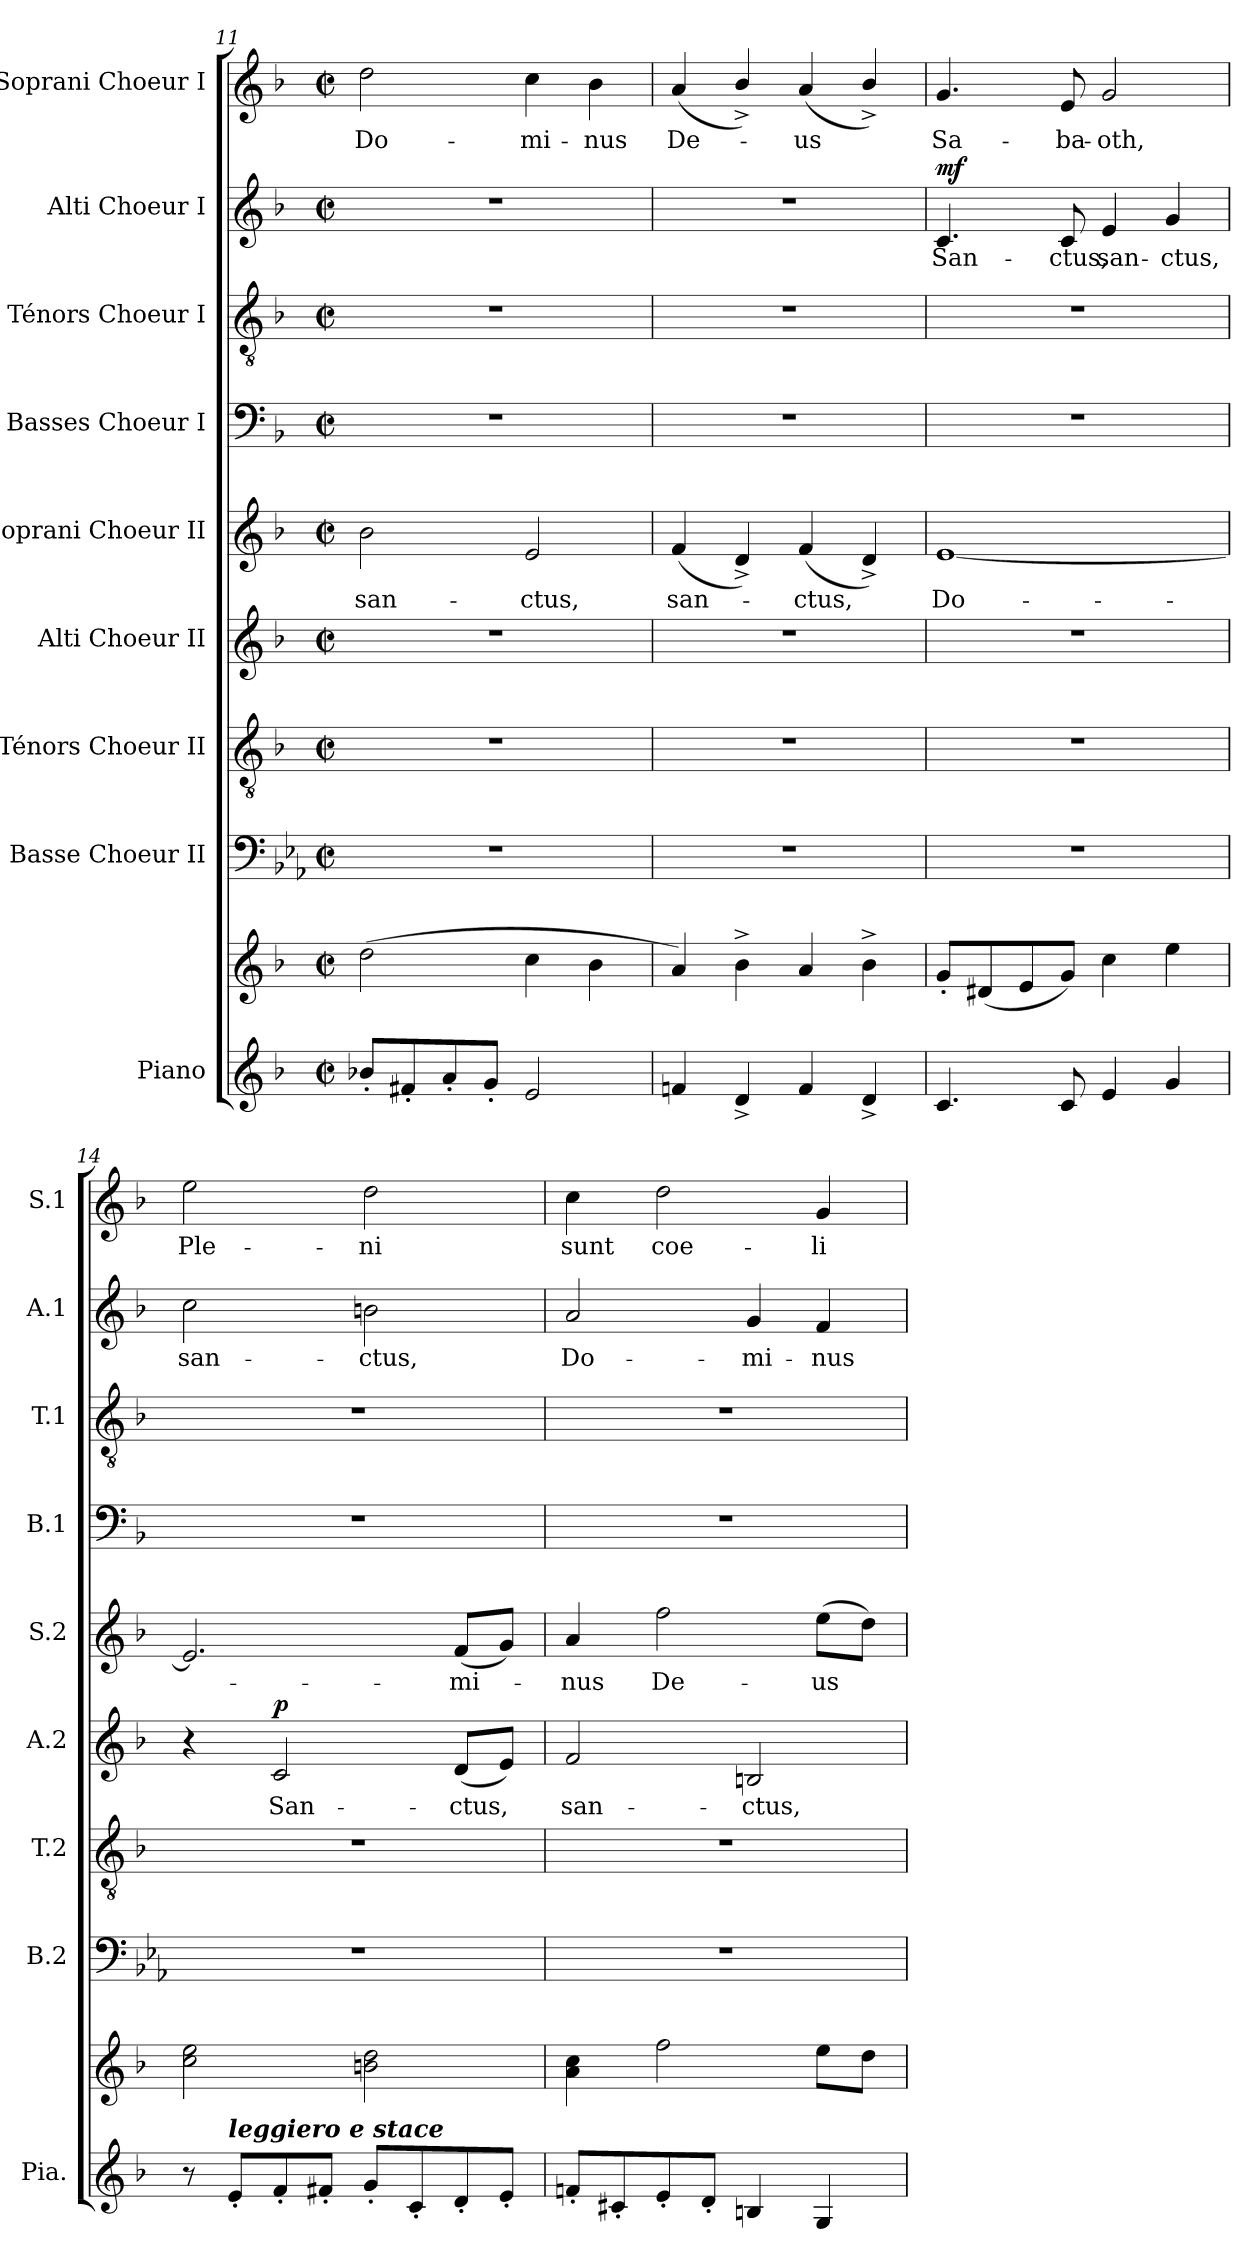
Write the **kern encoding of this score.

**kern	**kern	**kern	**kern	**kern	**text	**dynam	**kern	**text	**kern	**kern	**kern	**text	**dynam	**kern	**text
*part9	*part9	*part8	*part7	*part6	*part6	*part6	*part5	*part5	*part4	*part3	*part2	*part2	*part2	*part1	*part1
*staff10	*staff9	*staff8	*staff7	*staff6	*staff6	*staff6	*staff5	*staff5	*staff4	*staff3	*staff2	*staff2	*staff2	*staff1	*staff1
*I"Piano	*	*I"Basse Choeur II	*I"Ténors Choeur II	*I"Alti Choeur II	*	*	*I"Soprani Choeur II	*	*I"Basses Choeur I	*I"Ténors Choeur I	*I"Alti Choeur I	*	*	*I"Soprani Choeur I	*
*I'Pia.	*	*I'B.2	*I'T.2	*I'A.2	*	*	*I'S.2	*	*I'B.1	*I'T.1	*I'A.1	*	*	*I'S.1	*
*clefG2	*clefG2	*clefF4	*clefGv2	*clefG2	*	*	*clefG2	*	*clefF4	*clefGv2	*clefG2	*	*	*clefG2	*
*	*	*ITrd8c14	*	*	*	*	*	*	*	*	*	*	*	*	*
*k[b-]	*k[b-]	*k[b-e-a-]	*k[b-]	*k[b-]	*	*	*k[b-]	*	*k[b-]	*k[b-]	*k[b-]	*	*	*k[b-]	*
*M2/2	*M2/2	*M2/2	*M2/2	*M2/2	*	*	*M2/2	*	*M2/2	*M2/2	*M2/2	*	*	*M2/2	*
*met(c|)	*met(c|)	*met(c|)	*met(c|)	*met(c|)	*	*	*met(c|)	*	*met(c|)	*met(c|)	*met(c|)	*	*	*met(c|)	*
=11	=11	=11	=11	=11	=11	=11	=11	=11	=11	=11	=11	=11	=11	=11	=11
8b-X'/L	(2dd\	1r	1r	1r	.	.	2b-\	san-	1r	1r	1r	.	.	2dd\	Do-
8f#X'/	.	.	.	.	.	.	.	.	.	.	.	.	.	.	.
8a'/	.	.	.	.	.	.	.	.	.	.	.	.	.	.	.
8g'/J	.	.	.	.	.	.	.	.	.	.	.	.	.	.	.
2e/	4cc\	.	.	.	.	.	2e/	-ctus,	.	.	.	.	.	4cc\	-mi-
.	4b-\	.	.	.	.	.	.	.	.	.	.	.	.	4b-\	-nus
!!LO:PB:g=z
=12	=12	=12	=12	=12	=12	=12	=12	=12	=12	=12	=12	=12	=12	=12	=12
4fn/	4a/)	1r	1r	1r	.	.	(4f/	san-	1r	1r	1r	.	.	(4a/	De-
4d^/	4b-^\	.	.	.	.	.	4d^/)	.	.	.	.	.	.	4b-^/)	.
4f/	4a/	.	.	.	.	.	(4f/	-ctus,	.	.	.	.	.	(4a/	-us
4d^/	4b-^\	.	.	.	.	.	4d^/)	.	.	.	.	.	.	4b-^/)	.
=13	=13	=13	=13	=13	=13	=13	=13	=13	=13	=13	=13	=13	=13	=13	=13
!	!	!	!	!	!	!	!	!	!	!	!	!	!LO:DY:a	!	!
4.c/	8g'/L	1r	1r	1r	.	.	[1e	Do-	1r	1r	4.c/	San-	mf	4.g/	Sa-
.	(8d#X/	.	.	.	.	.	.	.	.	.	.	.	.	.	.
.	8e/	.	.	.	.	.	.	.	.	.	.	.	.	.	.
8c/	8g/J)	.	.	.	.	.	.	.	.	.	8c/	-ctus,	.	8e/	-ba-
4e/	4cc\	.	.	.	.	.	.	.	.	.	4e/	san-	.	2g/	-oth,
4g/	4ee\	.	.	.	.	.	.	.	.	.	4g/	-ctus,	.	.	.
=14	=14	=14	=14	=14	=14	=14	=14	=14	=14	=14	=14	=14	=14	=14	=14
8r	2cc\ 2ee\	1r	1r	4r	.	.	2.e/]	.	1r	1r	2cc\	san-	.	2ee\	Ple-
!LO:TX:a:Bi:t=leggiero e stace	!	!	!	!	!	!	!	!	!	!	!	!	!	!	!
8e'/L	.	.	.	.	.	.	.	.	.	.	.	.	.	.	.
!	!	!	!	!	!	!LO:DY:a	!	!	!	!	!	!	!	!	!
8f'/	.	.	.	2c/	San-	p	.	.	.	.	.	.	.	.	.
8f#X'/J	.	.	.	.	.	.	.	.	.	.	.	.	.	.	.
8g'/L	2bn\ 2dd\	.	.	.	.	.	.	.	.	.	2bn\	-ctus,	.	2dd\	-ni
8c'/	.	.	.	.	.	.	.	.	.	.	.	.	.	.	.
8d'/	.	.	.	(8d/L	-ctus,	.	(8f/L	-mi-	.	.	.	.	.	.	.
8e'/J	.	.	.	8e/J)	.	.	8g/J)	.	.	.	.	.	.	.	.
=15	=15	=15	=15	=15	=15	=15	=15	=15	=15	=15	=15	=15	=15	=15	=15
8fn'/L	4a\ 4cc\	1r	1r	2f/	san-	.	4a/	-nus	1r	1r	2a/	Do-	.	4cc\	sunt
8c#X'/	.	.	.	.	.	.	.	.	.	.	.	.	.	.	.
8e'/	2ff\	.	.	.	.	.	2ff\	De-	.	.	.	.	.	2dd\	coe-
8d'/J	.	.	.	.	.	.	.	.	.	.	.	.	.	.	.
4Bn/	.	.	.	2Bn/	-ctus,	.	.	.	.	.	4g/	-mi-	.	.	.
4G/	8ee\L	.	.	.	.	.	(8ee\L	-us	.	.	4f/	-nus	.	4g/	-li
.	8dd\J	.	.	.	.	.	8dd\J)	.	.	.	.	.	.	.	.
=	=	=	=	=	=	=	=	=	=	=	=	=	=	=	=
*-	*-	*-	*-	*-	*-	*-	*-	*-	*-	*-	*-	*-	*-	*-	*-
